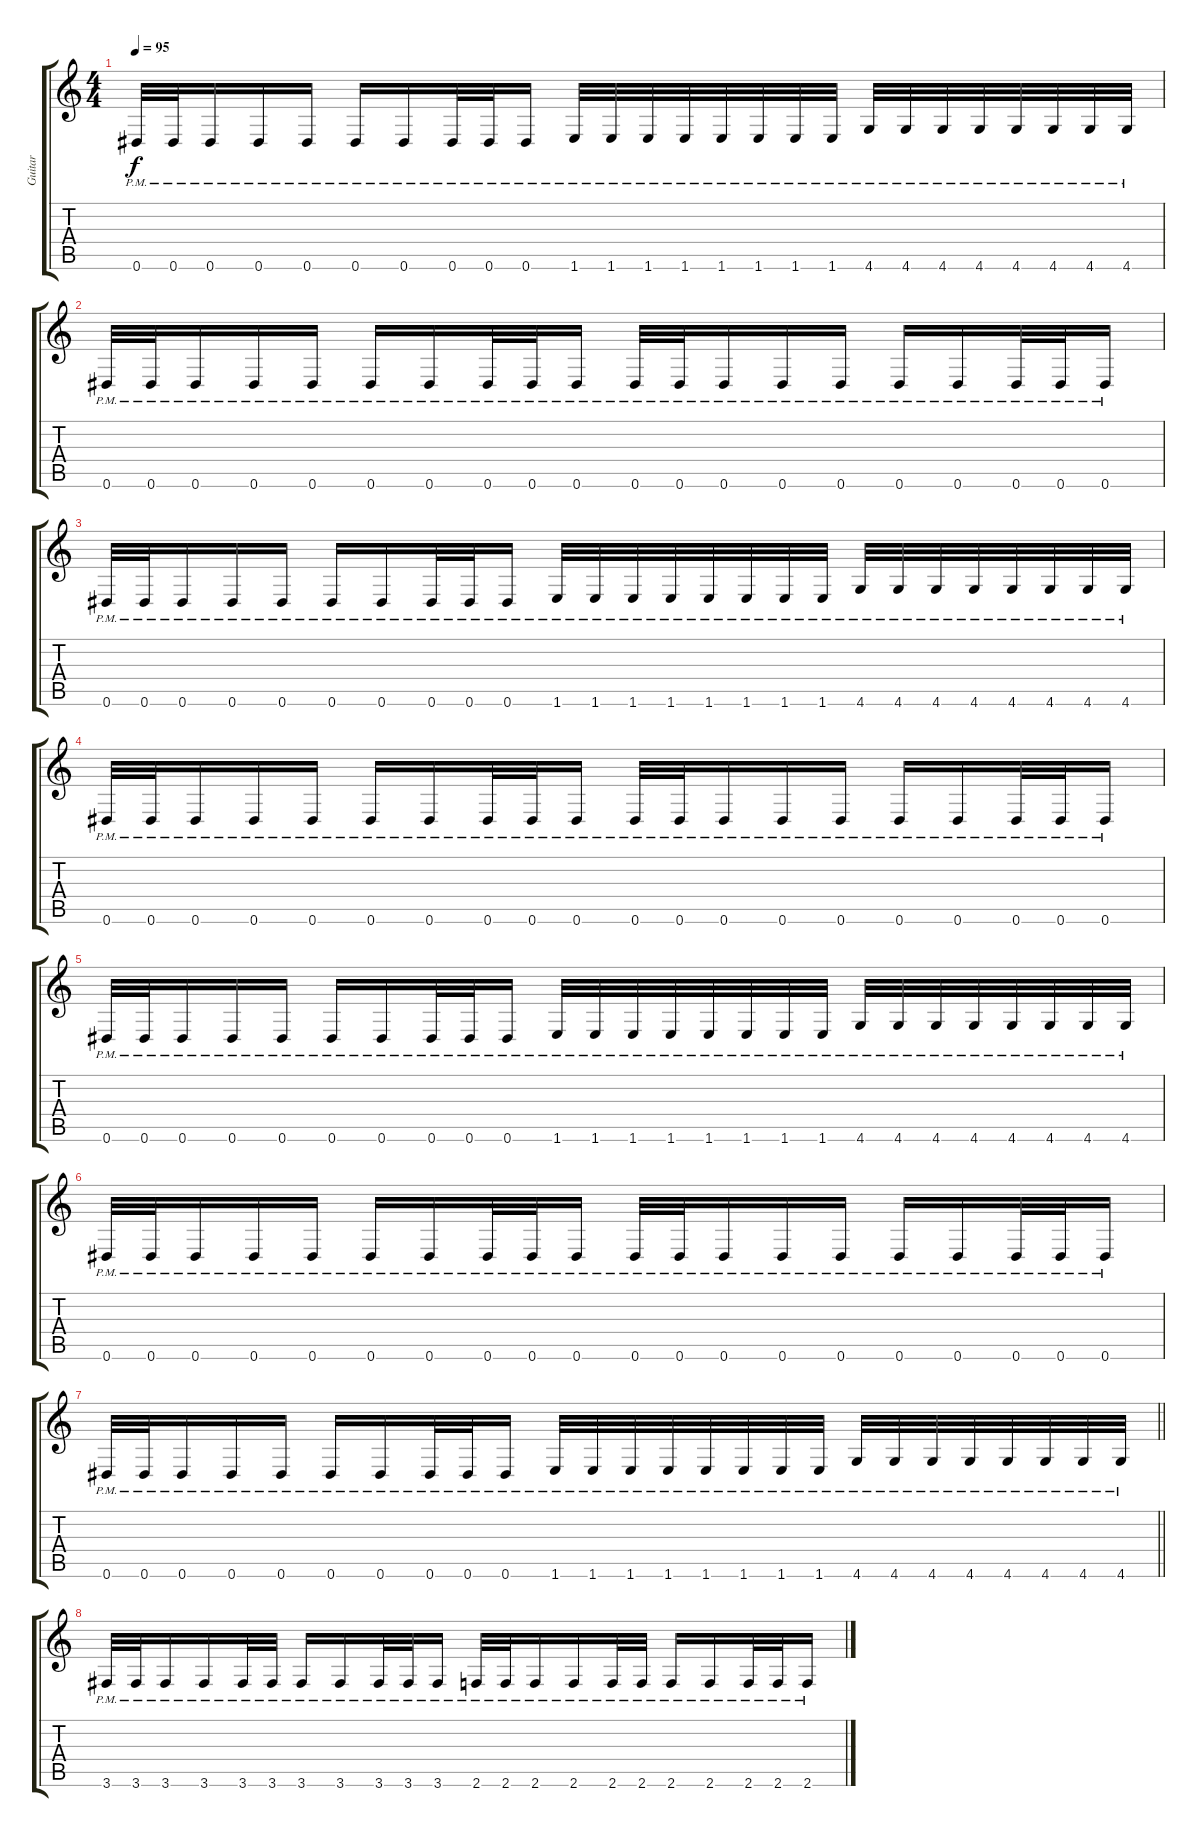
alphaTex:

\track ("Guitar" "Guitar") {instrument distortionguitar}
\staff {score tabs}
\tuning (Eb4 Bb3 Gb3 Db3 Ab2 Eb2) {hide}
\ts (4 4)
\tempo 95
\clef g2
\ks c
0.6{pm}.32{dy f} 0.6{pm}.32 0.6{pm}.16 0.6{pm}.16 0.6{pm}.16 0.6{pm}.16 0.6{pm}.16 0.6{pm}.32 0.6{pm}.32 0.6{pm}.16 1.6{pm}.32 1.6{pm}.32 1.6{pm}.32 1.6{pm}.32 1.6{pm}.32 1.6{pm}.32 1.6{pm}.32 1.6{pm}.32 4.6{pm}.32 4.6{pm}.32 4.6{pm}.32 4.6{pm}.32 4.6{pm}.32 4.6{pm}.32 4.6{pm}.32 4.6{pm}.32 |
0.6{pm}.32 0.6{pm}.32 0.6{pm}.16 0.6{pm}.16 0.6{pm}.16 0.6{pm}.16 0.6{pm}.16 0.6{pm}.32 0.6{pm}.32 0.6{pm}.16 0.6{pm}.32 0.6{pm}.32 0.6{pm}.16 0.6{pm}.16 0.6{pm}.16 0.6{pm}.16 0.6{pm}.16 0.6{pm}.32 0.6{pm}.32 0.6{pm}.16 |
0.6{pm}.32 0.6{pm}.32 0.6{pm}.16 0.6{pm}.16 0.6{pm}.16 0.6{pm}.16 0.6{pm}.16 0.6{pm}.32 0.6{pm}.32 0.6{pm}.16 1.6{pm}.32 1.6{pm}.32 1.6{pm}.32 1.6{pm}.32 1.6{pm}.32 1.6{pm}.32 1.6{pm}.32 1.6{pm}.32 4.6{pm}.32 4.6{pm}.32 4.6{pm}.32 4.6{pm}.32 4.6{pm}.32 4.6{pm}.32 4.6{pm}.32 4.6{pm}.32 |
0.6{pm}.32 0.6{pm}.32 0.6{pm}.16 0.6{pm}.16 0.6{pm}.16 0.6{pm}.16 0.6{pm}.16 0.6{pm}.32 0.6{pm}.32 0.6{pm}.16 0.6{pm}.32 0.6{pm}.32 0.6{pm}.16 0.6{pm}.16 0.6{pm}.16 0.6{pm}.16 0.6{pm}.16 0.6{pm}.32 0.6{pm}.32 0.6{pm}.16 |
0.6{pm}.32 0.6{pm}.32 0.6{pm}.16 0.6{pm}.16 0.6{pm}.16 0.6{pm}.16 0.6{pm}.16 0.6{pm}.32 0.6{pm}.32 0.6{pm}.16 1.6{pm}.32 1.6{pm}.32 1.6{pm}.32 1.6{pm}.32 1.6{pm}.32 1.6{pm}.32 1.6{pm}.32 1.6{pm}.32 4.6{pm}.32 4.6{pm}.32 4.6{pm}.32 4.6{pm}.32 4.6{pm}.32 4.6{pm}.32 4.6{pm}.32 4.6{pm}.32 |
0.6{pm}.32 0.6{pm}.32 0.6{pm}.16 0.6{pm}.16 0.6{pm}.16 0.6{pm}.16 0.6{pm}.16 0.6{pm}.32 0.6{pm}.32 0.6{pm}.16 0.6{pm}.32 0.6{pm}.32 0.6{pm}.16 0.6{pm}.16 0.6{pm}.16 0.6{pm}.16 0.6{pm}.16 0.6{pm}.32 0.6{pm}.32 0.6{pm}.16 |
\barLineRight lightlight
0.6{pm}.32 0.6{pm}.32 0.6{pm}.16 0.6{pm}.16 0.6{pm}.16 0.6{pm}.16 0.6{pm}.16 0.6{pm}.32 0.6{pm}.32 0.6{pm}.16 1.6{pm}.32 1.6{pm}.32 1.6{pm}.32 1.6{pm}.32 1.6{pm}.32 1.6{pm}.32 1.6{pm}.32 1.6{pm}.32 4.6{pm}.32 4.6{pm}.32 4.6{pm}.32 4.6{pm}.32 4.6{pm}.32 4.6{pm}.32 4.6{pm}.32 4.6{pm}.32 |
3.6{pm}.32 3.6{pm}.32 3.6{pm}.16 3.6{pm}.16 3.6{pm}.32 3.6{pm}.32 3.6{pm}.16 3.6{pm}.16 3.6{pm}.32 3.6{pm}.32 3.6{pm}.16 2.6{pm}.32 2.6{pm}.32 2.6{pm}.16 2.6{pm}.16 2.6{pm}.32 2.6{pm}.32 2.6{pm}.16 2.6{pm}.16 2.6{pm}.32 2.6{pm}.32 2.6{pm}.16
